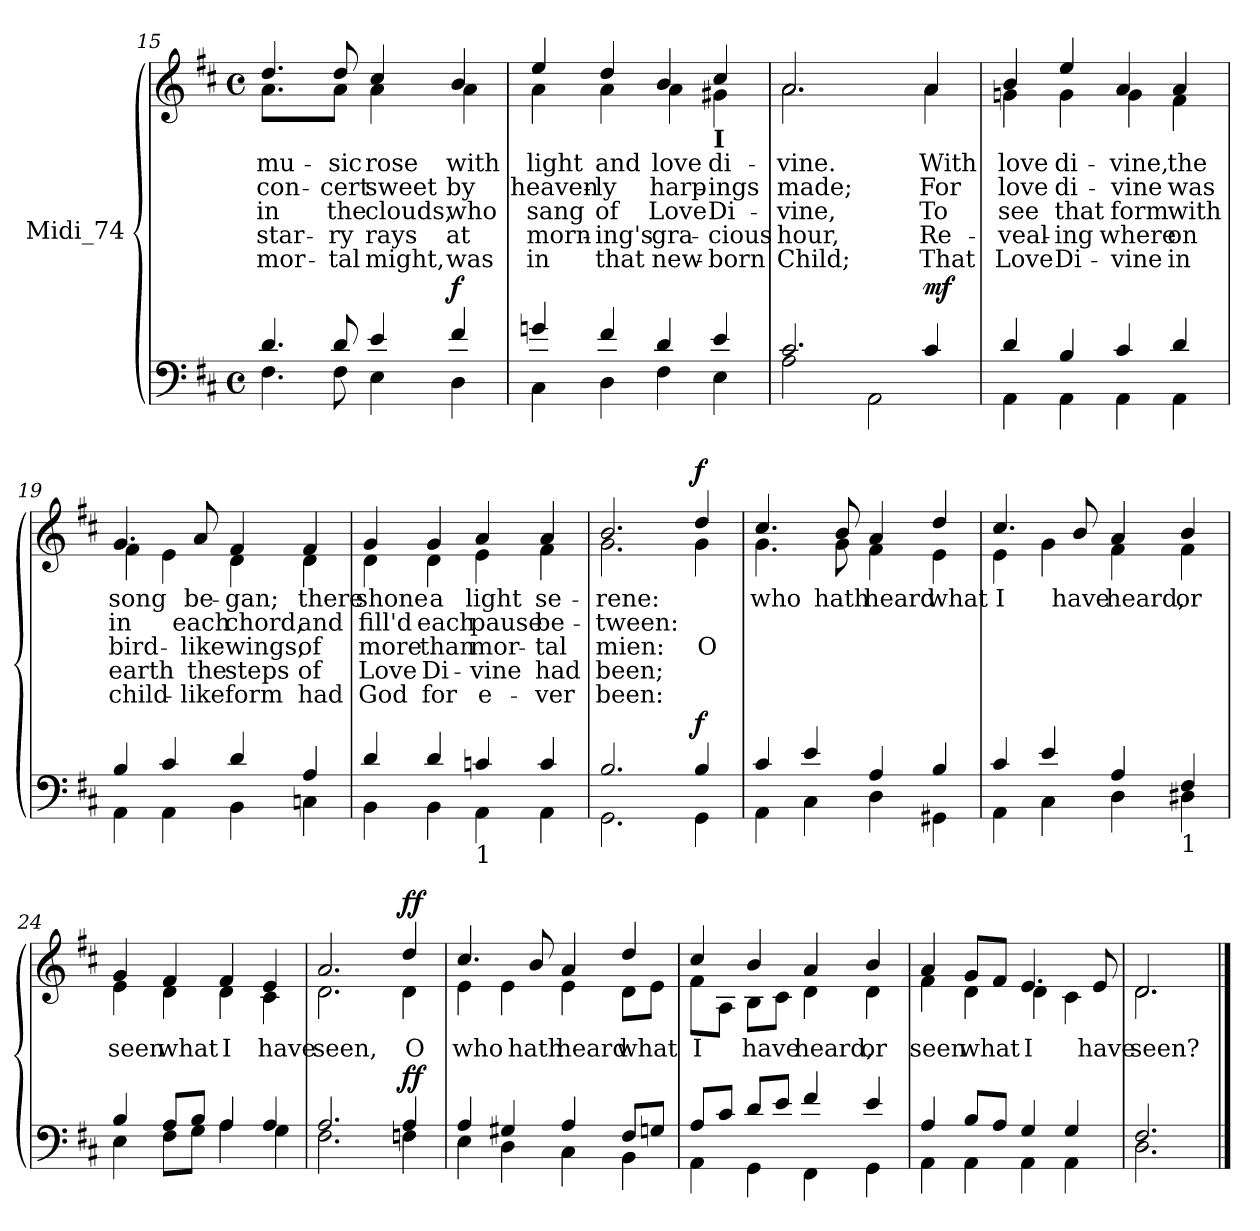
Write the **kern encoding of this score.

**kern	**dynam	**kern	**text	**text	**text	**text	**text	**dynam
*part2	*part2	*part1	*part1	*part1	*part1	*part1	*part1	*part1
*staff2	*staff2	*staff1	*staff1	*staff1	*staff1	*staff1	*staff1	*staff1
*I"Midi_74	*	*I"Midi_74	*	*	*	*	*	*
*clefF4	*	*clefG2	*	*	*	*	*	*
*k[f#c#]	*	*k[f#c#]	*	*	*	*	*	*
*D:	*	*D:	*	*	*	*	*	*
*M4/4	*	*M4/4	*	*	*	*	*	*
*met(c)	*	*met(c)	*	*	*	*	*	*
=15	=15	=15	=15	=15	=15	=15	=15	=15
*^	*	*	*	*	*	*	*	*
!	!	!	!	!LO:LY:b	!LO:LY:b	!LO:LY:b	!LO:LY:b	!LO:LY:b	!
*	*	*	*^	*	*	*	*	*	*
4.d/	4.F#\	.	4.dd/	4.a\	-mu-	-con-	-in	star-	-mor-	.
!	!	!	!	!	!LO:LY:b	!LO:LY:b	!LO:LY:b	!LO:LY:b	!LO:LY:b	!
8d/	8F#\	.	8dd/L	8a\J	-sic	cert	the	ry	tal	.
!	!	!	!	!	!LO:LY:b	!LO:LY:b	!LO:LY:b	!LO:LY:b	!LO:LY:b	!
4e/	4E\	.	4cc#/	4a\	rose	sweet	clouds,	rays	might,	.
!	!	!LO:DY:a	!	!	!LO:LY:b	!LO:LY:b	!LO:LY:b	!LO:LY:b	!LO:LY:b	!
4f#/	4D\	f	4b/	4a\	with	by	who	at	was	.
=16	=16	=16	=16	=16	=16	=16	=16	=16	=16	=16
!	!	!	!	!	!LO:LY:b	!LO:LY:b	!LO:LY:b	!LO:LY:b	!LO:LY:b	!
4gn/	4C#\	.	4ee/	4a\	light	heaven-	-sang	morn-	-in	.
!	!	!	!	!	!LO:LY:b	!LO:LY:b	!LO:LY:b	!LO:LY:b	!LO:LY:b	!
4f#/	4D\	.	4dd/	4a\	and	ly	of	ing's	that	.
!	!	!	!	!	!LO:LY:b	!LO:LY:b	!LO:LY:b	!LO:LY:b	!LO:LY:b	!
4d/	4F#\	.	4b/	4a\	love	harp-	-Love	gra-	-new-	.
!	!	!	!LO:TX:b:B:t=I	!	!	!	!	!	!	!
!	!	!	!	!	!LO:LY:b	!LO:LY:b	!LO:LY:b	!LO:LY:b	!LO:LY:b	!
4e/	4E\	.	4cc#/	4g#X\	-di-	-ings	Di-	-cious	born	.
=17	=17	=17	=17	=17	=17	=17	=17	=17	=17	=17
!	!	!	!	!	!LO:LY:b	!LO:LY:b	!LO:LY:b	!LO:LY:b	!LO:LY:b	!
2.c#/	2A\	.	2.a/	2.a\	vine.	made;	vine,	hour,	Child;	.
.	2AA\	.	.	.	.	.	.	.	.	.
!	!	!LO:DY:a	!	!	!LO:LY:b	!LO:LY:b	!LO:LY:b	!LO:LY:b	!LO:LY:b	!
4c#/	.	mf	4a/	4a\	With	For	To	Re-	-That	.
!!LO:LB:g=z	!!
=18	=18	=18	=18	=18	=18	=18	=18	=18	=18	=18
!	!	!	!	!	!LO:LY:b	!LO:LY:b	!LO:LY:b	!LO:LY:b	!LO:LY:b	!
4d/	4AA\	.	4b/	4gn\	love	love	see	veal-	-Love	.
!	!	!	!	!	!LO:LY:b	!LO:LY:b	!LO:LY:b	!LO:LY:b	!LO:LY:b	!
4B/	4AA\	.	4ee/	4g\	di-	-di-	-that	ing	Di-	.
!	!	!	!	!	!LO:LY:b	!LO:LY:b	!LO:LY:b	!LO:LY:b	!LO:LY:b	!
4c#/	4AA\	.	4a/	4g\	-vine,	vine	form	where	vine	.
!	!	!	!	!	!LO:LY:b	!LO:LY:b	!LO:LY:b	!LO:LY:b	!LO:LY:b	!
4d/	4AA\	.	4a/	4f#\	the	was	with	on	in	.
=19	=19	=19	=19	=19	=19	=19	=19	=19	=19	=19
!	!	!	!	!	!LO:LY:b	!LO:LY:b	!LO:LY:b	!LO:LY:b	!LO:LY:b	!
4B/	4AA\	.	4.g/	4f#\	song	in	bird-	-earth	child-	.
4c#/	4AA\	.	.	4e\	.	.	.	.	.	.
!	!	!	!	!	!LO:LY:b	!LO:LY:b	!LO:LY:b	!LO:LY:b	!LO:LY:b	!
.	.	.	8a/	.	-be-	-each	like	the	like	.
!	!	!	!	!	!LO:LY:b	!LO:LY:b	!LO:LY:b	!LO:LY:b	!LO:LY:b	!
4d/	4BB\	.	4f#/	4d\	gan;	chord,	wings,	steps	form	.
!	!	!	!	!	!LO:LY:b	!LO:LY:b	!LO:LY:b	!LO:LY:b	!LO:LY:b	!
4A/	4Cn\	.	4f#/	4d\	there	and	of	of	had	.
=20	=20	=20	=20	=20	=20	=20	=20	=20	=20	=20
!	!	!	!	!	!LO:LY:b	!LO:LY:b	!LO:LY:b	!LO:LY:b	!LO:LY:b	!
4d/	4BB\	.	4g/	4d\	shone	fill'd	more	Love	God	.
!	!	!	!	!	!LO:LY:b	!LO:LY:b	!LO:LY:b	!LO:LY:b	!LO:LY:b	!
4d/	4BB\	.	4g/	4d\	a	each	than	Di-	-for	.
!LO:TX:b:t=1	!	!	!	!	!	!	!	!	!	!
!	!	!	!	!	!LO:LY:b	!LO:LY:b	!LO:LY:b	!LO:LY:b	!LO:LY:b	!
4cn/	4AA\	.	4a/	4e\	light	pause	mor-	-vine	e-	.
!	!	!	!	!	!LO:LY:b	!LO:LY:b	!LO:LY:b	!LO:LY:b	!LO:LY:b	!
4c/	4AA\	.	4a/	4f#\	-se-	-be-	-tal	had	ver	.
=21	=21	=21	=21	=21	=21	=21	=21	=21	=21	=21
!	!	!	!	!	!LO:LY:b	!LO:LY:b	!LO:LY:b	!LO:LY:b	!LO:LY:b	!
2.B/	2.GG\	.	2.b/	2.g\	rene:	tween:	mien:	been;	been:	.
!	!	!LO:DY:a	!	!	!	!	!LO:LY:b	!	!	!LO:DY:b
4B/	4GG\	f	4dd/	4g\	.	.	O	.	.	f
!!LO:LB:g=z	!!
=22	=22	=22	=22	=22	=22	=22	=22	=22	=22	=22
!	!	!	!	!	!LO:LY:b	!	!	!	!	!
4c#/	4AA\	.	4.cc#/	4.g\	who	.	.	.	.	.
4e/	4C#\	.	.	.	.	.	.	.	.	.
!	!	!	!	!	!LO:LY:b	!	!	!	!	!
.	.	.	8b/	8g\	hath	.	.	.	.	.
!	!	!	!	!	!LO:LY:b	!	!	!	!	!
4A/	4D\	.	4a/	4f#\	heard	.	.	.	.	.
!	!	!	!	!	!LO:LY:b	!	!	!	!	!
4B/	4GG#X\	.	4dd/	4e\	what	.	.	.	.	.
=23	=23	=23	=23	=23	=23	=23	=23	=23	=23	=23
!	!	!	!	!	!LO:LY:b	!	!	!	!	!
4c#/	4AA\	.	4.cc#/	4e\	I	.	.	.	.	.
4e/	4C#\	.	.	4g\	.	.	.	.	.	.
!	!	!	!	!	!LO:LY:b	!	!	!	!	!
.	.	.	8b/	.	have	.	.	.	.	.
!	!	!	!	!	!LO:LY:b	!	!	!	!	!
4A/	4D\	.	4a/	4f#\	heard,	.	.	.	.	.
!LO:TX:b:t=1	!	!	!	!	!	!	!	!	!	!
!	!	!	!	!	!LO:LY:b	!	!	!	!	!
4F#/	4D#X\	.	4b/	4f#\	or	.	.	.	.	.
=24	=24	=24	=24	=24	=24	=24	=24	=24	=24	=24
!	!	!	!	!	!LO:LY:b	!	!	!	!	!
4B/	4E\	.	4g/	4e\	seen	.	.	.	.	.
!	!	!	!	!	!LO:LY:b	!	!	!	!	!
8A/L	8F#\L	.	4f#/	4d\	what	.	.	.	.	.
8B/J	8G\J	.	.	.	.	.	.	.	.	.
!	!	!	!	!	!LO:LY:b	!	!	!	!	!
4A/	4A\	.	4f#/	4d\	I	.	.	.	.	.
!	!	!	!	!	!LO:LY:b	!	!	!	!	!
4A/	4G\	.	4e/	4c#\	have	.	.	.	.	.
=25	=25	=25	=25	=25	=25	=25	=25	=25	=25	=25
!	!	!	!	!	!LO:LY:b	!	!	!	!	!
2.A/	2.F#\	.	2.a/	2.d\	seen,	.	.	.	.	.
!	!	!LO:DY:a	!	!	!LO:LY:b	!	!	!	!	!LO:DY:b
4A/	4Fn\	ff	4dd/	4d\	O	.	.	.	.	ff
!!LO:LB:g=z	!!
=26	=26	=26	=26	=26	=26	=26	=26	=26	=26	=26
!	!	!	!	!	!LO:LY:b	!	!	!	!	!
4A/	4E\	.	4.cc#/	4e\	who	.	.	.	.	.
4G#X/	4D\	.	.	4e\	.	.	.	.	.	.
!	!	!	!	!	!LO:LY:b	!	!	!	!	!
.	.	.	8b/	.	hath	.	.	.	.	.
!	!	!	!	!	!LO:LY:b	!	!	!	!	!
4A/	4C#\	.	4a/	4e\	heard	.	.	.	.	.
!	!	!	!	!	!LO:LY:b	!	!	!	!	!
8F#/L	4BB\	.	4dd/	8d\L	what	.	.	.	.	.
8Gn/J	.	.	.	8e\J	.	.	.	.	.	.
=27	=27	=27	=27	=27	=27	=27	=27	=27	=27	=27
!	!	!	!	!	!LO:LY:b	!	!	!	!	!
8A/L	4AA\	.	4cc#/	8f#\L	I	.	.	.	.	.
8c#/J	.	.	.	8A\J	.	.	.	.	.	.
!	!	!	!	!	!LO:LY:b	!	!	!	!	!
8d/L	4GG\	.	4b/	8B\L	have	.	.	.	.	.
8e/J	.	.	.	8c#\J	.	.	.	.	.	.
!	!	!	!	!	!LO:LY:b	!	!	!	!	!
4f#/	4FF#\	.	4a/	4d\	heard,	.	.	.	.	.
!	!	!	!	!	!LO:LY:b	!	!	!	!	!
4e/	4GG\	.	4b/	4d\	or	.	.	.	.	.
=28	=28	=28	=28	=28	=28	=28	=28	=28	=28	=28
!	!	!	!	!	!LO:LY:b	!	!	!	!	!
4A/	4AA\	.	4a/	4f#\	seen	.	.	.	.	.
!	!	!	!	!	!LO:LY:b	!	!	!	!	!
8B/L	4AA\	.	8g/L	4d\	what	.	.	.	.	.
8A/J	.	.	8f#/J	.	.	.	.	.	.	.
!	!	!	!	!	!LO:LY:b	!	!	!	!	!
4G/	4AA\	.	4.e/	4d\	I	.	.	.	.	.
4G/	4AA\	.	.	4c#\	.	.	.	.	.	.
!	!	!	!	!	!LO:LY:b	!	!	!	!	!
.	.	.	8e/	.	have	.	.	.	.	.
=29	=29	=29	=29	=29	=29	=29	=29	=29	=29	=29
!	!	!	!	!	!LO:LY:b	!	!	!	!	!
2.F#/	2.D\	.	2.d/	2.d\	seen?	.	.	.	.	.
*v	*v	*	*	*	*	*	*	*	*	*
*	*	*v	*v	*	*	*	*	*	*
==	==	==	==	==	==	==	==	==
*-	*-	*-	*-	*-	*-	*-	*-	*-
